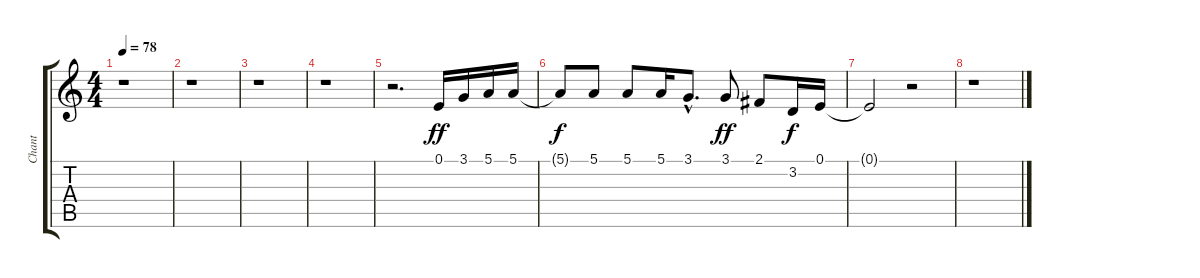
\track ("Chant" "Chant") {instrument harmonica}
\staff {score tabs}
\tuning (E4 B3 G3 D3 A2 E2) {hide}
\ts (4 4)
\tempo 78
\clef g2
\ks c
r.1{dy f} |
r.1 |
r.1 |
r.1 |
r.2{d} 0.1.16{dy ff} 3.1.16 5.1.16 5.1.16 |
5.1{t}.8{dy f} 5.1.8 5.1.8 5.1.16 3.1{hac}.8{d} 3.1.8{dy ff} 2.1.8 3.2.16{dy f} 0.1.16 |
0.1{t}.2 r.2 |
r.1
